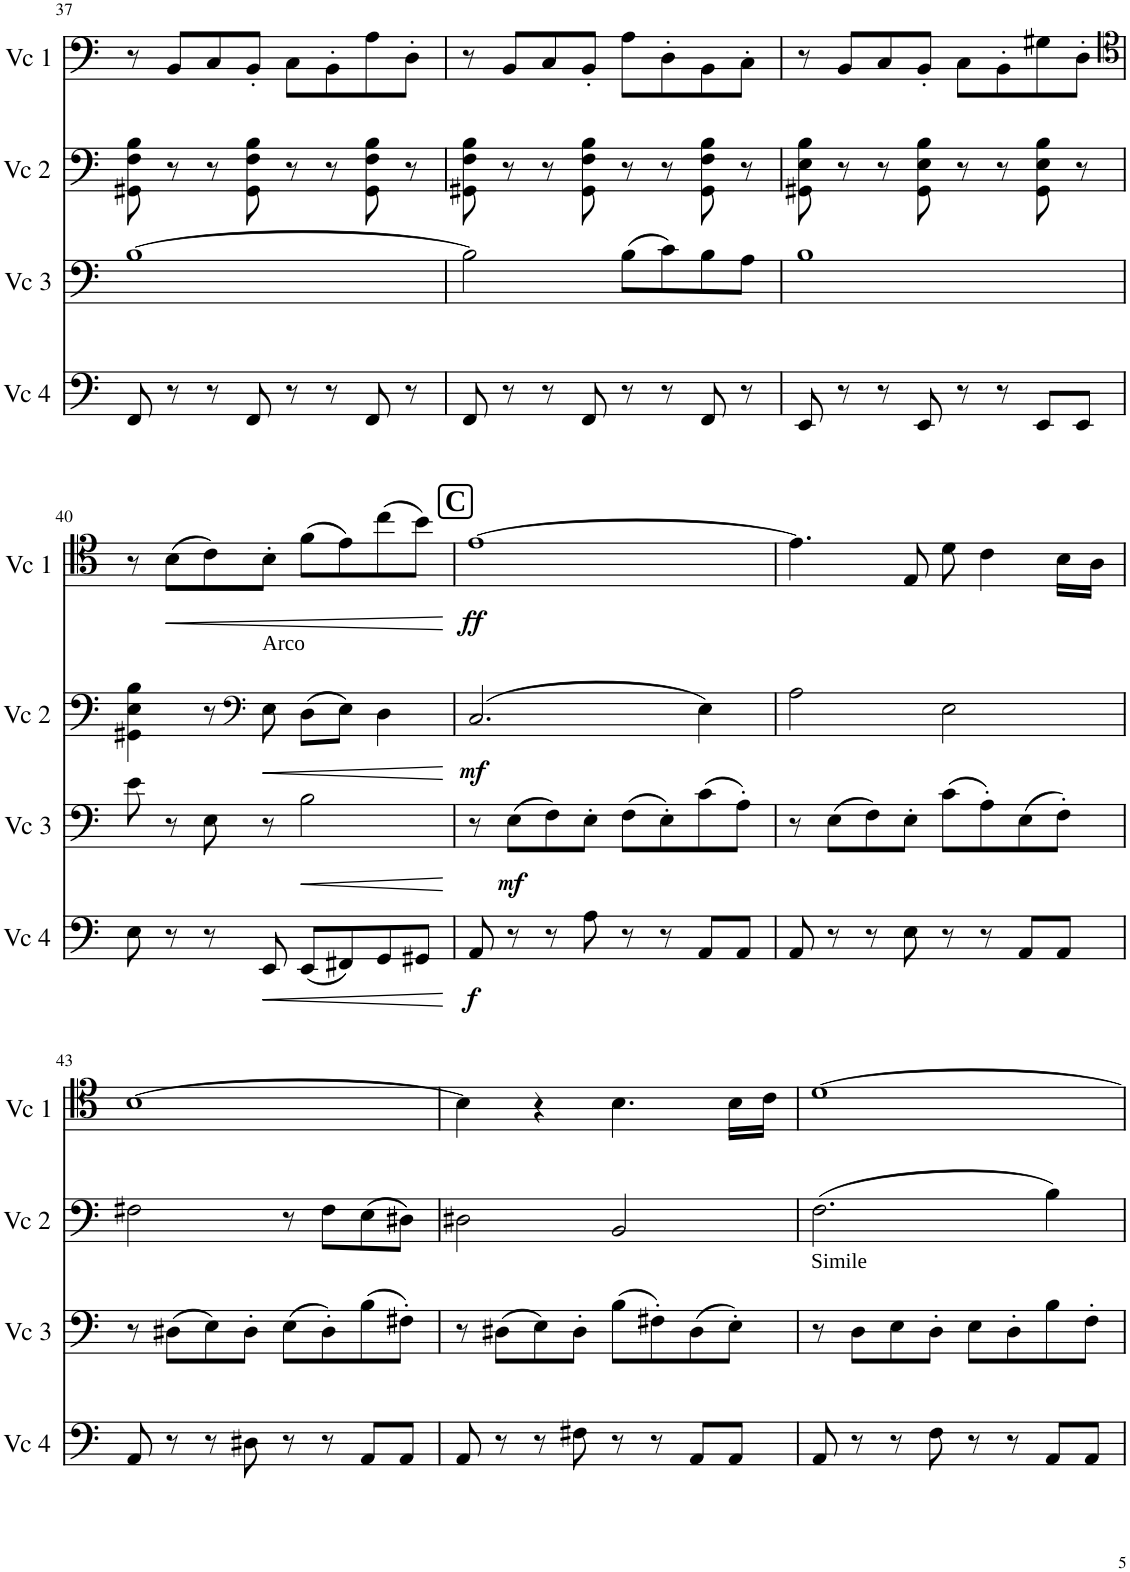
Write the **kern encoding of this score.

**kern	**dynam	**kern	**dynam	**kern	**dynam	**kern	**dynam
*part4	*part4	*part3	*part3	*part2	*part2	*part1	*part1
*staff4	*staff4	*staff3	*staff3	*staff2	*staff2	*staff1	*staff1
*I"Cello 4	*	*I"Cello 3	*	*I"Cello 2	*	*I"Cello 1	*
!!LO:PB:g=z
*clefF4	*	*clefF4	*	*clefF4	*	*clefF4	*
*k[]	*	*k[]	*	*k[]	*	*k[]	*
*M4/4	*	*M4/4	*	*M4/4	*	*M4/4	*
=37	=37	=37	=37	=37	=37	=37	=37
8FF/	.	[1B	.	8GG#X\ 8F\ 8B\	.	8r	.
8r	.	.	.	8r	.	8BB/L	.
8r	.	.	.	8r	.	8C/	.
8FF/	.	.	.	8GG#\ 8F\ 8B\	.	8BB'/J	.
8r	.	.	.	8r	.	8C\L	.
8r	.	.	.	8r	.	8BB'\	.
8FF/	.	.	.	8GG#\ 8F\ 8B\	.	8A\	.
8r	.	.	.	8r	.	8D'\J	.
=38	=38	=38	=38	=38	=38	=38	=38
8FF/	.	2B\]	.	8GG#X\ 8F\ 8B\	.	8r	.
8r	.	.	.	8r	.	8BB/L	.
8r	.	.	.	8r	.	8C/	.
8FF/	.	.	.	8GG#\ 8F\ 8B\	.	8BB'/J	.
8r	.	(8B\L	.	8r	.	8A\L	.
8r	.	8c\)	.	8r	.	8D'\	.
8FF/	.	8B\	.	8GG#\ 8F\ 8B\	.	8BB\	.
8r	.	8A\J	.	8r	.	8C'\J	.
=39	=39	=39	=39	=39	=39	=39	=39
8EE/	.	1B	.	8GG#X\ 8E\ 8B\	.	8r	.
8r	.	.	.	8r	.	8BB/L	.
8r	.	.	.	8r	.	8C/	.
8EE/	.	.	.	8GG#\ 8E\ 8B\	.	8BB'/J	.
8r	.	.	.	8r	.	8C\L	.
8r	.	.	.	8r	.	8BB'\	.
8EE/L	.	.	.	8GG#\ 8E\ 8B\	.	8G#X\	.
8EE/J	.	.	.	8r	.	8D'\J	.
!!LO:LB:g=z
=40	=40	=40	=40	=40	=40	=40	=40
*	*	*	*	*	*	*clefC4	*
8E\	.	8e\	.	4GG#X\ 4E\ 4B\	.	8r	.
!	!	!	!	!	!	!	!LO:HP:b
8r	.	8r	.	.	.	(8B\L	<
8r	.	8E\	.	8r	.	8c\)	.
*	*	*	*	*clefF4	*	*	*
!	!	!	!	!LO:TX:a:t=Arco	!	!	!
!	!LO:HP:b	!	!	!	!LO:HP:b	!	!
8EE/	<	8r	.	8E\	<	8B'\J	.
!	!	!	!LO:HP:b	!	!	!	!
(8EE/L	.	2B\	<	(8D\L	.	(8f\L	.
8FF#X/)	.	.	.	8E\J)	.	8e\)	.
8GG/	.	.	.	4D\	.	(8cc\	.
8GG#X/J	.	.	.	.	.	8b\J)	.
.	[	.	[	.	[	.	[
!!LO:REH:place=s1:a:B:cj:fs=14:t=C
=41	=41	=41	=41	=41	=41	=41	=41
!	!LO:DY:b	!	!	!	!LO:DY:b	!	!LO:DY:b
8AA/	f	8r	.	(2.C/	mf	[1e	ff
!	!	!	!LO:DY:b	!	!	!	!
8r	.	(8E\L	mf	.	.	.	.
8r	.	8F\)	.	.	.	.	.
8A\	.	8E'\J	.	.	.	.	.
8r	.	(8F\L	.	.	.	.	.
8r	.	8E'\)	.	.	.	.	.
8AA/L	.	(8c\	.	4E\)	.	.	.
8AA/J	.	8A'\J)	.	.	.	.	.
=42	=42	=42	=42	=42	=42	=42	=42
8AA/	.	8r	.	2A\	.	4.e\]	.
8r	.	(8E\L	.	.	.	.	.
8r	.	8F\)	.	.	.	.	.
8E\	.	8E'\J	.	.	.	8E/	.
8r	.	(8c\L	.	2E\	.	8d\	.
8r	.	8A'\)	.	.	.	4c\	.
8AA/L	.	(8E\	.	.	.	.	.
8AA/J	.	8F'\J)	.	.	.	16B\LL	.
.	.	.	.	.	.	16A\JJ	.
!!LO:LB:g=z
=43	=43	=43	=43	=43	=43	=43	=43
8AA/	.	8r	.	2F#X\	.	[1B	.
8r	.	(8D#X\L	.	.	.	.	.
8r	.	8E\)	.	.	.	.	.
8D#X\	.	8D#'\J	.	.	.	.	.
8r	.	(8E\L	.	8r	.	.	.
8r	.	8D#'\)	.	8F#\L	.	.	.
8AA/L	.	(8B\	.	(8E\	.	.	.
8AA/J	.	8F#X'\J)	.	8D#X\J)	.	.	.
=44	=44	=44	=44	=44	=44	=44	=44
8AA/	.	8r	.	2D#X\	.	4B\]	.
8r	.	(8D#X\L	.	.	.	.	.
8r	.	8E\)	.	.	.	4r	.
8F#X\	.	8D#'\J	.	.	.	.	.
8r	.	(8B\L	.	2BB/	.	4.B\	.
8r	.	8F#X'\)	.	.	.	.	.
8AA/L	.	(8D#\	.	.	.	.	.
8AA/J	.	8E'\J)	.	.	.	16B\LL	.
.	.	.	.	.	.	16c\JJ	.
=45	=45	=45	=45	=45	=45	=45	=45
!	!	!LO:TX:a:t=Simile	!	!	!	!	!
8AA/	.	8r	.	(2.F\	.	[1d	.
8r	.	8D\L	.	.	.	.	.
8r	.	8E\	.	.	.	.	.
8F\	.	8D'\J	.	.	.	.	.
8r	.	8E\L	.	.	.	.	.
8r	.	8D'\	.	.	.	.	.
8AA/L	.	8B\	.	4B\)	.	.	.
8AA/J	.	8F'\J	.	.	.	.	.
=	=	=	=	=	=	=	=
*-	*-	*-	*-	*-	*-	*-	*-
